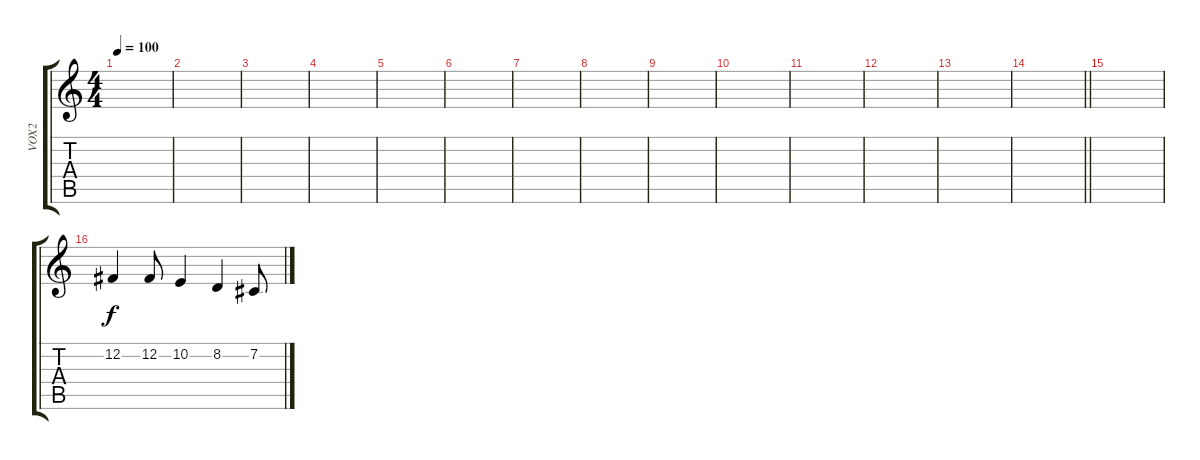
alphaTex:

\track ("VOX2" "VOX2") {instrument violin}
\staff {score tabs}
\tuning (B3 Gb3 D3 A2 E2 B1) {hide}
\ts (4 4)
\tempo 100
\clef g2
\ks c
|
|
|
|
|
|
|
|
|
|
|
|
|
\barLineRight lightlight
|
|
12.2.4 12.2.8 10.2.4 8.2.4 7.2.8
